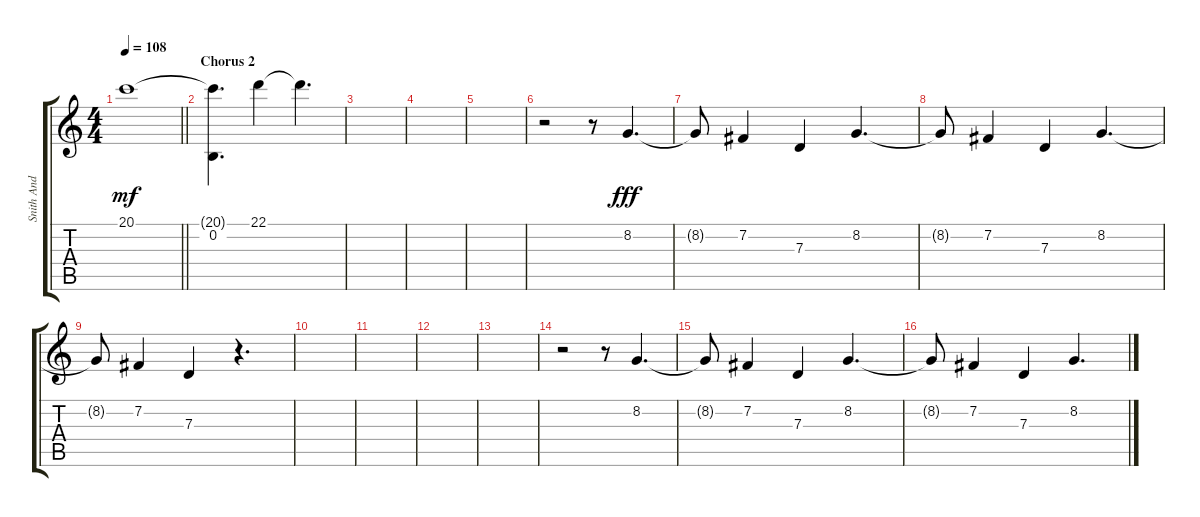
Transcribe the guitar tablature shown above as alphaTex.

\track ("Snith And Second Vocals" "Snith And ") {instrument stringensemble1}
\staff {score tabs}
\tuning (E4 B3 G3 D3 A2 E2) {hide}
\ts (4 4)
\tempo 108
\clef g2
\barLineRight lightlight
\ks c
20.1{t}.1{dy mf} |
\section ("" "Chorus 2")
(20.1{t} 0.2).4{d} 22.1.4 22.1{t}.4{d} |
|
|
|
r.2 r.8 8.2.4{d dy fff} |
8.2{t}.8 7.2.4 7.3.4 8.2.4{d} |
8.2{t}.8 7.2.4 7.3.4 8.2.4{d} |
8.2{t}.8 7.2.4 7.3.4 r.4{d} |
|
|
|
|
r.2 r.8 8.2.4{d} |
8.2{t}.8 7.2.4 7.3.4 8.2.4{d} |
8.2{t}.8 7.2.4 7.3.4 8.2.4{d}
